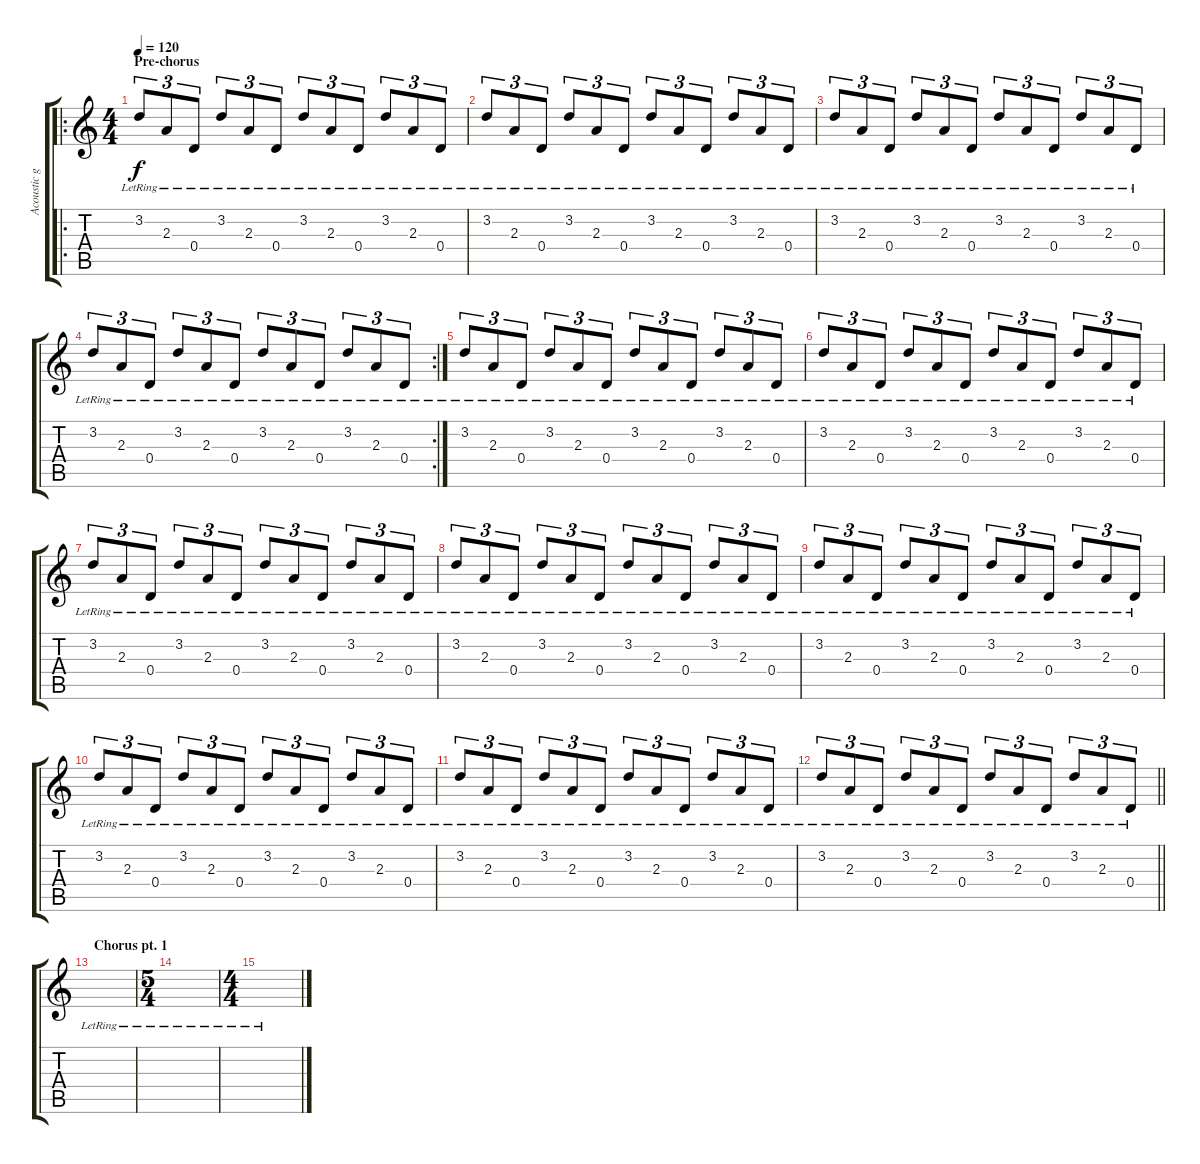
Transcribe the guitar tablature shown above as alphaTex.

\track ("Acoustic guitar" "Acoustic g") {instrument acousticguitarsteel}
\staff {score tabs}
\tuning (E4 B3 G3 D3 A2 D2) {hide}
\ro
\ts (4 4)
\section ("" "Pre-chorus")
\tempo 120
\clef g2
\ks c
3.2{lr}.8{tu (3 2) dy f volume 13} 2.3{lr}.8{tu (3 2)} 0.4{lr}.8{tu (3 2)} 3.2{lr}.8{tu (3 2)} 2.3{lr}.8{tu (3 2)} 0.4{lr}.8{tu (3 2)} 3.2{lr}.8{tu (3 2)} 2.3{lr}.8{tu (3 2)} 0.4{lr}.8{tu (3 2)} 3.2{lr}.8{tu (3 2)} 2.3{lr}.8{tu (3 2)} 0.4{lr}.8{tu (3 2)} |
3.2{lr}.8{tu (3 2)} 2.3{lr}.8{tu (3 2)} 0.4{lr}.8{tu (3 2)} 3.2{lr}.8{tu (3 2)} 2.3{lr}.8{tu (3 2)} 0.4{lr}.8{tu (3 2)} 3.2{lr}.8{tu (3 2)} 2.3{lr}.8{tu (3 2)} 0.4{lr}.8{tu (3 2)} 3.2{lr}.8{tu (3 2)} 2.3{lr}.8{tu (3 2)} 0.4{lr}.8{tu (3 2)} |
3.2{lr}.8{tu (3 2)} 2.3{lr}.8{tu (3 2)} 0.4{lr}.8{tu (3 2)} 3.2{lr}.8{tu (3 2)} 2.3{lr}.8{tu (3 2)} 0.4{lr}.8{tu (3 2)} 3.2{lr}.8{tu (3 2)} 2.3{lr}.8{tu (3 2)} 0.4{lr}.8{tu (3 2)} 3.2{lr}.8{tu (3 2)} 2.3{lr}.8{tu (3 2)} 0.4{lr}.8{tu (3 2)} |
\rc 2
3.2{lr}.8{tu (3 2)} 2.3{lr}.8{tu (3 2)} 0.4{lr}.8{tu (3 2)} 3.2{lr}.8{tu (3 2)} 2.3{lr}.8{tu (3 2)} 0.4{lr}.8{tu (3 2)} 3.2{lr}.8{tu (3 2)} 2.3{lr}.8{tu (3 2)} 0.4{lr}.8{tu (3 2)} 3.2{lr}.8{tu (3 2)} 2.3{lr}.8{tu (3 2)} 0.4{lr}.8{tu (3 2)} |
3.2{lr}.8{tu (3 2)} 2.3{lr}.8{tu (3 2)} 0.4{lr}.8{tu (3 2)} 3.2{lr}.8{tu (3 2)} 2.3{lr}.8{tu (3 2)} 0.4{lr}.8{tu (3 2)} 3.2{lr}.8{tu (3 2)} 2.3{lr}.8{tu (3 2)} 0.4{lr}.8{tu (3 2)} 3.2{lr}.8{tu (3 2)} 2.3{lr}.8{tu (3 2)} 0.4{lr}.8{tu (3 2)} |
3.2{lr}.8{tu (3 2)} 2.3{lr}.8{tu (3 2)} 0.4{lr}.8{tu (3 2)} 3.2{lr}.8{tu (3 2)} 2.3{lr}.8{tu (3 2)} 0.4{lr}.8{tu (3 2)} 3.2{lr}.8{tu (3 2)} 2.3{lr}.8{tu (3 2)} 0.4{lr}.8{tu (3 2)} 3.2{lr}.8{tu (3 2)} 2.3{lr}.8{tu (3 2)} 0.4{lr}.8{tu (3 2)} |
3.2{lr}.8{tu (3 2)} 2.3{lr}.8{tu (3 2)} 0.4{lr}.8{tu (3 2)} 3.2{lr}.8{tu (3 2)} 2.3{lr}.8{tu (3 2)} 0.4{lr}.8{tu (3 2)} 3.2{lr}.8{tu (3 2)} 2.3{lr}.8{tu (3 2)} 0.4{lr}.8{tu (3 2)} 3.2{lr}.8{tu (3 2)} 2.3{lr}.8{tu (3 2)} 0.4{lr}.8{tu (3 2)} |
3.2{lr}.8{tu (3 2)} 2.3{lr}.8{tu (3 2)} 0.4{lr}.8{tu (3 2)} 3.2{lr}.8{tu (3 2)} 2.3{lr}.8{tu (3 2)} 0.4{lr}.8{tu (3 2)} 3.2{lr}.8{tu (3 2)} 2.3{lr}.8{tu (3 2)} 0.4{lr}.8{tu (3 2)} 3.2{lr}.8{tu (3 2)} 2.3{lr}.8{tu (3 2)} 0.4{lr}.8{tu (3 2)} |
3.2{lr}.8{tu (3 2)} 2.3{lr}.8{tu (3 2)} 0.4{lr}.8{tu (3 2)} 3.2{lr}.8{tu (3 2)} 2.3{lr}.8{tu (3 2)} 0.4{lr}.8{tu (3 2)} 3.2{lr}.8{tu (3 2)} 2.3{lr}.8{tu (3 2)} 0.4{lr}.8{tu (3 2)} 3.2{lr}.8{tu (3 2)} 2.3{lr}.8{tu (3 2)} 0.4{lr}.8{tu (3 2)} |
3.2{lr}.8{tu (3 2)} 2.3{lr}.8{tu (3 2)} 0.4{lr}.8{tu (3 2)} 3.2{lr}.8{tu (3 2)} 2.3{lr}.8{tu (3 2)} 0.4{lr}.8{tu (3 2)} 3.2{lr}.8{tu (3 2)} 2.3{lr}.8{tu (3 2)} 0.4{lr}.8{tu (3 2)} 3.2{lr}.8{tu (3 2)} 2.3{lr}.8{tu (3 2)} 0.4{lr}.8{tu (3 2)} |
3.2{lr}.8{tu (3 2)} 2.3{lr}.8{tu (3 2)} 0.4{lr}.8{tu (3 2)} 3.2{lr}.8{tu (3 2)} 2.3{lr}.8{tu (3 2)} 0.4{lr}.8{tu (3 2)} 3.2{lr}.8{tu (3 2)} 2.3{lr}.8{tu (3 2)} 0.4{lr}.8{tu (3 2)} 3.2{lr}.8{tu (3 2)} 2.3{lr}.8{tu (3 2)} 0.4{lr}.8{tu (3 2)} |
\barLineRight lightlight
3.2{lr}.8{tu (3 2)} 2.3{lr}.8{tu (3 2)} 0.4{lr}.8{tu (3 2)} 3.2{lr}.8{tu (3 2)} 2.3{lr}.8{tu (3 2)} 0.4{lr}.8{tu (3 2)} 3.2{lr}.8{tu (3 2)} 2.3{lr}.8{tu (3 2)} 0.4{lr}.8{tu (3 2)} 3.2{lr}.8{tu (3 2)} 2.3{lr}.8{tu (3 2)} 0.4{lr}.8{tu (3 2)} |
\section ("" "Chorus pt. 1")
|
\ts (5 4)
|
\ts (4 4)
